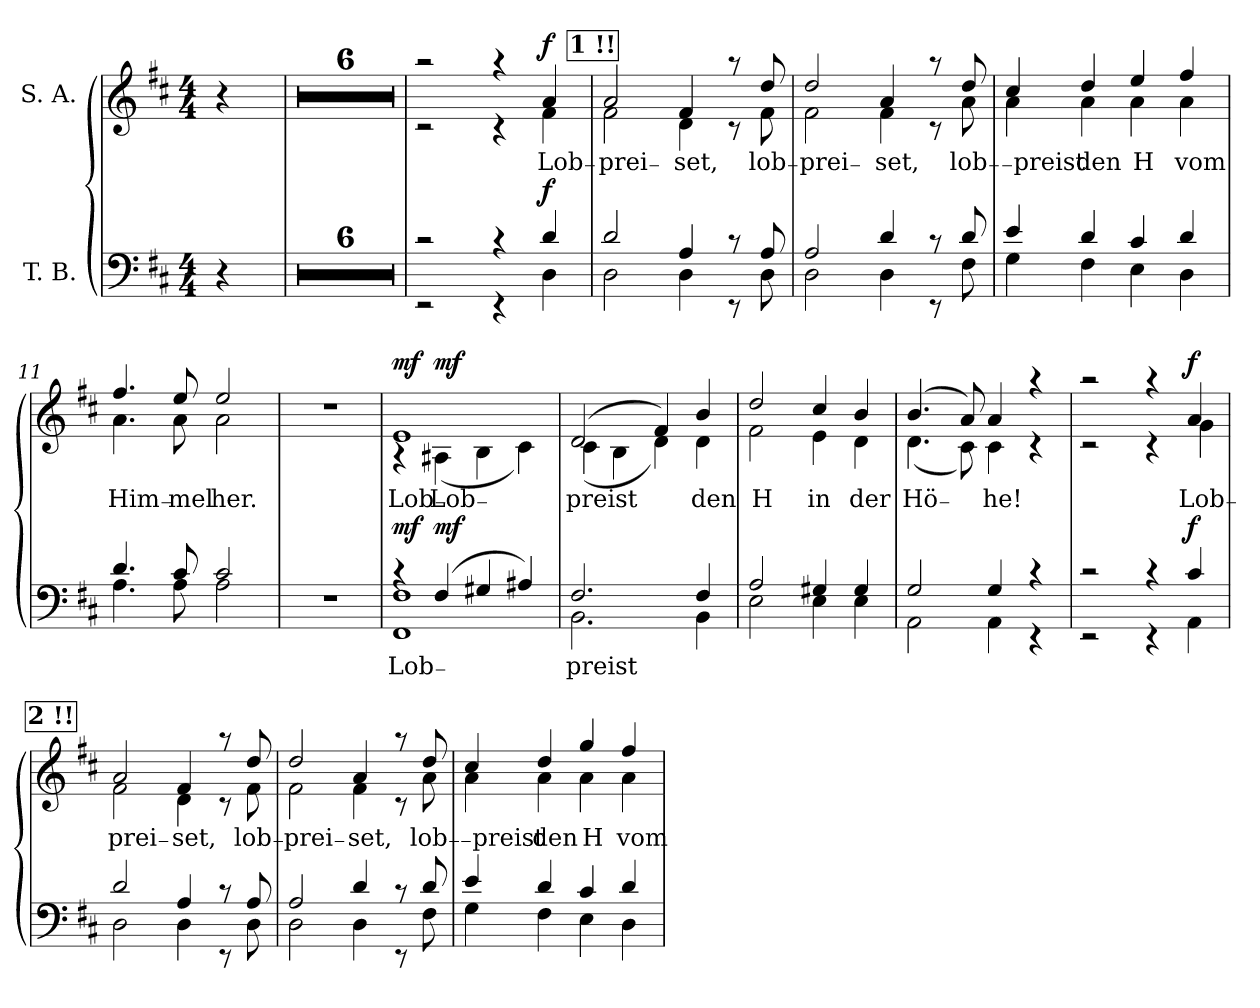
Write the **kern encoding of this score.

**kern	**text	**dynam	**kern	**text	**dynam
*part2	*part2	*part2	*part1	*part1	*part1
*staff2	*staff2	*staff2	*staff1	*staff1	*staff1
*I"T. B.	*	*	*I"S. A.	*	*
*clefF4	*	*	*clefG2	*	*
*k[f#c#]	*	*	*k[f#c#]	*	*
*D:	*	*	*D:	*	*
*M4/4	*	*	*M4/4	*	*
=	=	=	=	=	=
4r	.	.	4r	.	.
=1	=1	=1	=1	=1	=1
1r	.	.	1r	.	.
=2	=2	=2	=2	=2	=2
1r	.	.	1r	.	.
=3	=3	=3	=3	=3	=3
1r	.	.	1r	.	.
=4	=4	=4	=4	=4	=4
1r	.	.	1r	.	.
=5	=5	=5	=5	=5	=5
1r	.	.	1r	.	.
=6	=6	=6	=6	=6	=6
1r	.	.	1r	.	.
=7	=7	=7	=7	=7	=7
*^	*	*	*^	*	*
2rc	2rEE	.	.	2raa	2rc	.	.
4rc	4rEE	.	.	4raa	4rc	.	.
!	!	!	!LO:DY:a	!	!	!LO:LY:b	!LO:DY:a
4d/	4D\	.	f	4a/	4f#\	Lob₋	f
!!LO:REH:place=s1:a:B:fs=10.5:t=1	!!
=8	=8	=8	=8	=8	=8	=8	=8
!	!	!	!	!	!	!LO:LY:b	!
2d/	2D\	.	.	2a/	2f#\	prei₋	.
!	!	!	!	!	!	!LO:LY:b	!
4A/	4D\	.	.	4f#/	4d\	set,	.
8rc	8rEE	.	.	8raa	8rc	.	.
!	!	!	!	!	!	!LO:LY:b	!
8A/	8D\	.	.	8dd/	8f#\	lob₋	.
=9	=9	=9	=9	=9	=9	=9	=9
!	!	!	!	!	!	!LO:LY:b	!
2A/	2D\	.	.	2dd/	2f#\	prei₋	.
!	!	!	!	!	!	!LO:LY:b	!
4d/	4D\	.	.	4a/	4f#\	set,	.
8rc	8rEE	.	.	8raa	8rc	.	.
!	!	!	!	!	!	!LO:LY:b	!
8d/	8F#\	.	.	8dd/	8a\	lob₋	.
!!LO:LB:g=z	!!
=10	=10	=10	=10	=10	=10	=10	=10
!	!	!	!	!	!	!LO:LY:b	!
4e/	4G\	.	.	4cc#/	4a\	₋preist	.
!	!	!	!	!	!	!LO:LY:b	!
4d/	4F#\	.	.	4dd/	4a\	den	.
!	!	!	!	!	!	!LO:LY:b	!
4c#/	4E\	.	.	4ee/	4a\	H	.
!	!	!	!	!	!	!LO:LY:b	!
4d/	4D\	.	.	4ff#/	4a\	vom	.
=11	=11	=11	=11	=11	=11	=11	=11
!	!	!	!	!	!	!LO:LY:b	!
4.d/	4.A\	.	.	4.ff#/	4.a\	Him₋	.
!	!	!	!	!	!	!LO:LY:b	!
8c#/	8A\	.	.	8ee/	8a\	mel	.
!	!	!	!	!	!	!LO:LY:b	!
2c#/	2A\	.	.	2ee/	2a\	her.	.
*v	*v	*	*	*	*	*	*
*	*	*	*v	*v	*	*
=12	=12	=12	=12	=12	=12
1r	.	.	1r	.	.
=13	=13	=13	=13	=13	=13
*^	*	*	*	*	*
!	!	!LO:LY:b	!	!	!	!
!	!	!	!LO:DY:b	!	!LO:LY:a	!LO:DY:a
*	*	*	*	*^	*	*
4rc	1FF# 1F#	Lob₋	mf	1e	4rA	Lob₋	mf
!	!	!	!LO:DY:a	!	!	!LO:LY:b	!LO:DY:b
(4F#/	.	.	mf	.	(<4A#X\	Lob₋	mf
4G#X/	.	.	.	.	4B\	.	.
4A#X/)	.	.	.	.	4c#\)	.	.
=14	=14	=14	=14	=14	=14	=14	=14
!	!	!LO:LY:b	!	!	!	!	!
!	!	!	!	!	!	!LO:LY:a	!
!	!	!	!	!	!	!LO:LY:b	!
2.F#/	2.BB\	preist	.	(2d/	(<4c#\	preist	.
.	.	.	.	.	4B\	.	.
.	.	.	.	4f#/)	4d\)	.	.
!	!	!	!	!	!	!LO:LY:b	!
4F#/	4BB\	.	.	4b/	4d\	den	.
!!LO:LB:g=z	!!
=15	=15	=15	=15	=15	=15	=15	=15
!	!	!	!	!	!	!LO:LY:b	!
2A/	2E\	.	.	2dd/	2f#\	H	.
!	!	!	!	!	!	!LO:LY:b	!
4G#X/	4E\	.	.	4cc#/	4e\	in	.
!	!	!	!	!	!	!LO:LY:b	!
4G#/	4E\	.	.	4b/	4d\	der	.
=16	=16	=16	=16	=16	=16	=16	=16
!	!	!	!	!	!	!LO:LY:b	!
2G/	2AA\	.	.	(4.b/	(<4.d\	Hö₋	.
.	.	.	.	8a/)	8c#\)	.	.
!	!	!	!	!	!	!LO:LY:b	!
4G/	4AA\	.	.	4a/	4c#\	he!	.
4rc	4rEE	.	.	4raa	4rc	.	.
=17	=17	=17	=17	=17	=17	=17	=17
2rc	2rEE	.	.	2raa	2rc	.	.
4rc	4rEE	.	.	4raa	4rc	.	.
!	!	!	!LO:DY:a	!	!	!LO:LY:b	!LO:DY:a
4c#/	4AA\	.	f	4a/	4g\	Lob₋	f
!!LO:REH:place=s1:a:B:fs=10.5:t=2	!!
=18	=18	=18	=18	=18	=18	=18	=18
!	!	!	!	!	!	!LO:LY:b	!
2d/	2D\	.	.	2a/	2f#\	prei₋	.
!	!	!	!	!	!	!LO:LY:b	!
4A/	4D\	.	.	4f#/	4d\	set,	.
8rc	8rEE	.	.	8raa	8rc	.	.
!	!	!	!	!	!	!LO:LY:b	!
8A/	8D\	.	.	8dd/	8f#\	lob₋	.
=19	=19	=19	=19	=19	=19	=19	=19
!	!	!	!	!	!	!LO:LY:b	!
2A/	2D\	.	.	2dd/	2f#\	prei₋	.
!	!	!	!	!	!	!LO:LY:b	!
4d/	4D\	.	.	4a/	4f#\	set,	.
8rc	8rEE	.	.	8raa	8rc	.	.
!	!	!	!	!	!	!LO:LY:b	!
8d/	8F#\	.	.	8dd/	8a\	lob₋	.
!!LO:LB:g=z	!!
=20	=20	=20	=20	=20	=20	=20	=20
!	!	!	!	!	!	!LO:LY:b	!
4e/	4G\	.	.	4cc#/	4a\	₋preist	.
!	!	!	!	!	!	!LO:LY:b	!
4d/	4F#\	.	.	4dd/	4a\	den	.
!	!	!	!	!	!	!LO:LY:b	!
4c#/	4E\	.	.	4gg/	4a\	H	.
!	!	!	!	!	!	!LO:LY:b	!
4d/	4D\	.	.	4ff#/	4a\	vom	.
*v	*v	*	*	*	*	*	*
*	*	*	*v	*v	*	*
=	=	=	=	=	=
*-	*-	*-	*-	*-	*-
